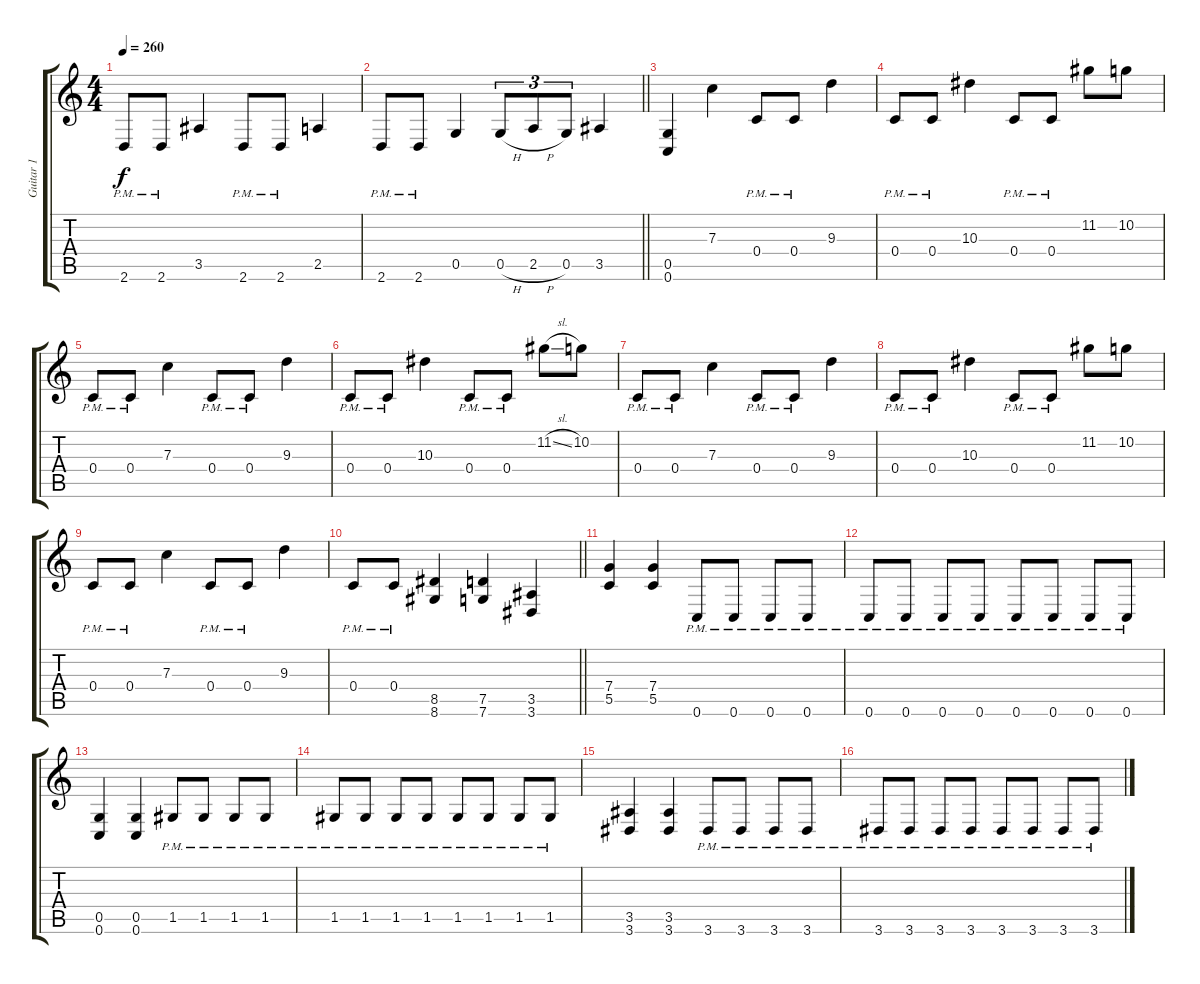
\track ("Guitar 1" "Guitar 1") {instrument distortionguitar}
\staff {score tabs}
\tuning (D4 A3 F3 C3 G2 C2) {hide}
\ts (4 4)
\tempo 260
\clef g2
\ks c
2.6{pm}.8{dy f} 2.6{pm}.8 3.5.4 2.6{pm}.8 2.6{pm}.8 2.5.4 |
\barLineRight lightlight
2.6{pm}.8 2.6{pm}.8 0.5.4 0.5{h}.8{tu (3 2)} 2.5{h}.8{tu (3 2)} 0.5.8{tu (3 2)} 3.5.4 |
(0.5 0.6).4{balance 4} 7.3.4 0.4{pm}.8 0.4{pm}.8 9.3.4 |
0.4{pm}.8 0.4{pm}.8 10.3.4 0.4{pm}.8 0.4{pm}.8 11.2.8 10.2.8 |
0.4{pm}.8 0.4{pm}.8 7.3.4 0.4{pm}.8 0.4{pm}.8 9.3.4 |
0.4{pm}.8 0.4{pm}.8 10.3.4 0.4{pm}.8 0.4{pm}.8 11.2{sl}.8 10.2.8 |
0.4{pm}.8 0.4{pm}.8 7.3.4 0.4{pm}.8 0.4{pm}.8 9.3.4 |
0.4{pm}.8 0.4{pm}.8 10.3.4 0.4{pm}.8 0.4{pm}.8 11.2.8 10.2.8 |
0.4{pm}.8 0.4{pm}.8 7.3.4 0.4{pm}.8 0.4{pm}.8 9.3.4 |
\barLineRight lightlight
0.4{pm}.8 0.4{pm}.8 (8.5 8.6).4 (7.5 7.6).4 (3.5 3.6).4 |
(7.4 5.5).4{balance 0} (7.4 5.5).4 0.6{pm}.8 0.6{pm}.8 0.6{pm}.8 0.6{pm}.8 |
0.6{pm}.8 0.6{pm}.8 0.6{pm}.8 0.6{pm}.8 0.6{pm}.8 0.6{pm}.8 0.6{pm}.8 0.6{pm}.8 |
(0.5 0.6).4 (0.5 0.6).4 1.5{pm}.8 1.5{pm}.8 1.5{pm}.8 1.5{pm}.8 |
1.5{pm}.8 1.5{pm}.8 1.5{pm}.8 1.5{pm}.8 1.5{pm}.8 1.5{pm}.8 1.5{pm}.8 1.5{pm}.8 |
(3.5 3.6).4 (3.5 3.6).4 3.6{pm}.8 3.6{pm}.8 3.6{pm}.8 3.6{pm}.8 |
3.6{pm}.8 3.6{pm}.8 3.6{pm}.8 3.6{pm}.8 3.6{pm}.8 3.6{pm}.8 3.6{pm}.8 3.6{pm}.8
